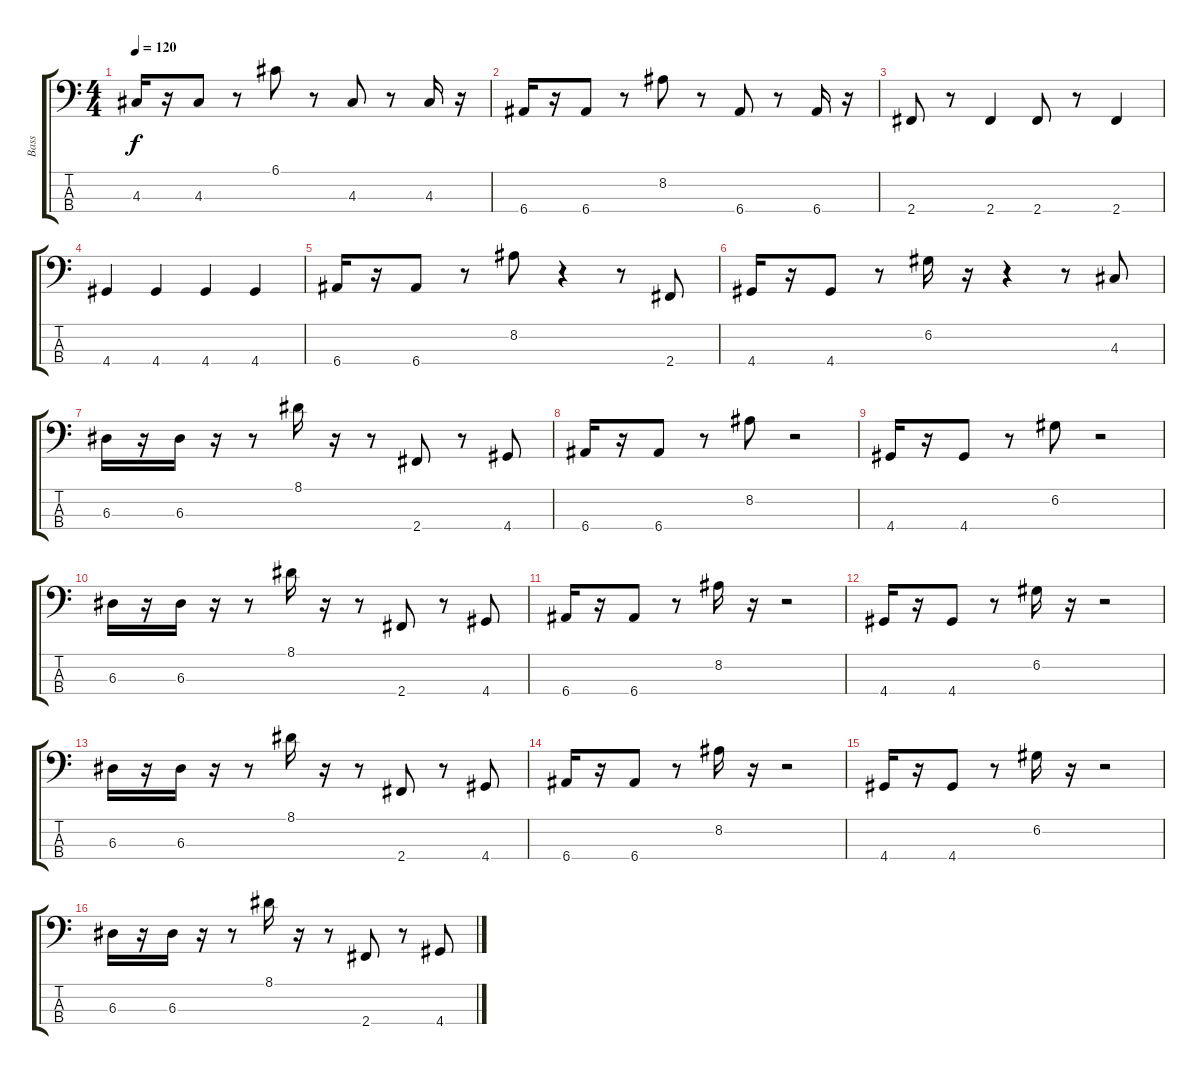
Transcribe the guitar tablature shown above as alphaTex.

\track ("Bass" "Bass") {instrument fretlessbass}
\staff {score tabs}
\tuning (G2 D2 A1 E1) {hide}
\ts (4 4)
\tempo 120
\clef f4
\ks c
4.3.16{dy f} r.16 4.3.8 r.8 6.1.8 r.8 4.3.8 r.8 4.3.16 r.16 |
6.4.16 r.16 6.4.8 r.8 8.2.8 r.8 6.4.8 r.8 6.4.16 r.16 |
2.4.8 r.8 2.4.4 2.4.8 r.8 2.4.4 |
4.4.4 4.4.4 4.4.4 4.4.4 |
6.4.16 r.16 6.4.8 r.8 8.2.8 r.4 r.8 2.4.8 |
4.4.16 r.16 4.4.8 r.8 6.2.16 r.16 r.4 r.8 4.3.8 |
6.3.16 r.16 6.3.16 r.16 r.8 8.1.16 r.16 r.8 2.4.8 r.8 4.4.8 |
6.4.16 r.16 6.4.8 r.8 8.2.8 r.2 |
4.4.16 r.16 4.4.8 r.8 6.2.8 r.2 |
6.3.16 r.16 6.3.16 r.16 r.8 8.1.16 r.16 r.8 2.4.8 r.8 4.4.8 |
6.4.16 r.16 6.4.8 r.8 8.2.16 r.16 r.2 |
4.4.16 r.16 4.4.8 r.8 6.2.16 r.16 r.2 |
6.3.16 r.16 6.3.16 r.16 r.8 8.1.16 r.16 r.8 2.4.8 r.8 4.4.8 |
6.4.16 r.16 6.4.8 r.8 8.2.16 r.16 r.2 |
4.4.16 r.16 4.4.8 r.8 6.2.16 r.16 r.2 |
6.3.16 r.16 6.3.16 r.16 r.8 8.1.16 r.16 r.8 2.4.8 r.8 4.4.8
